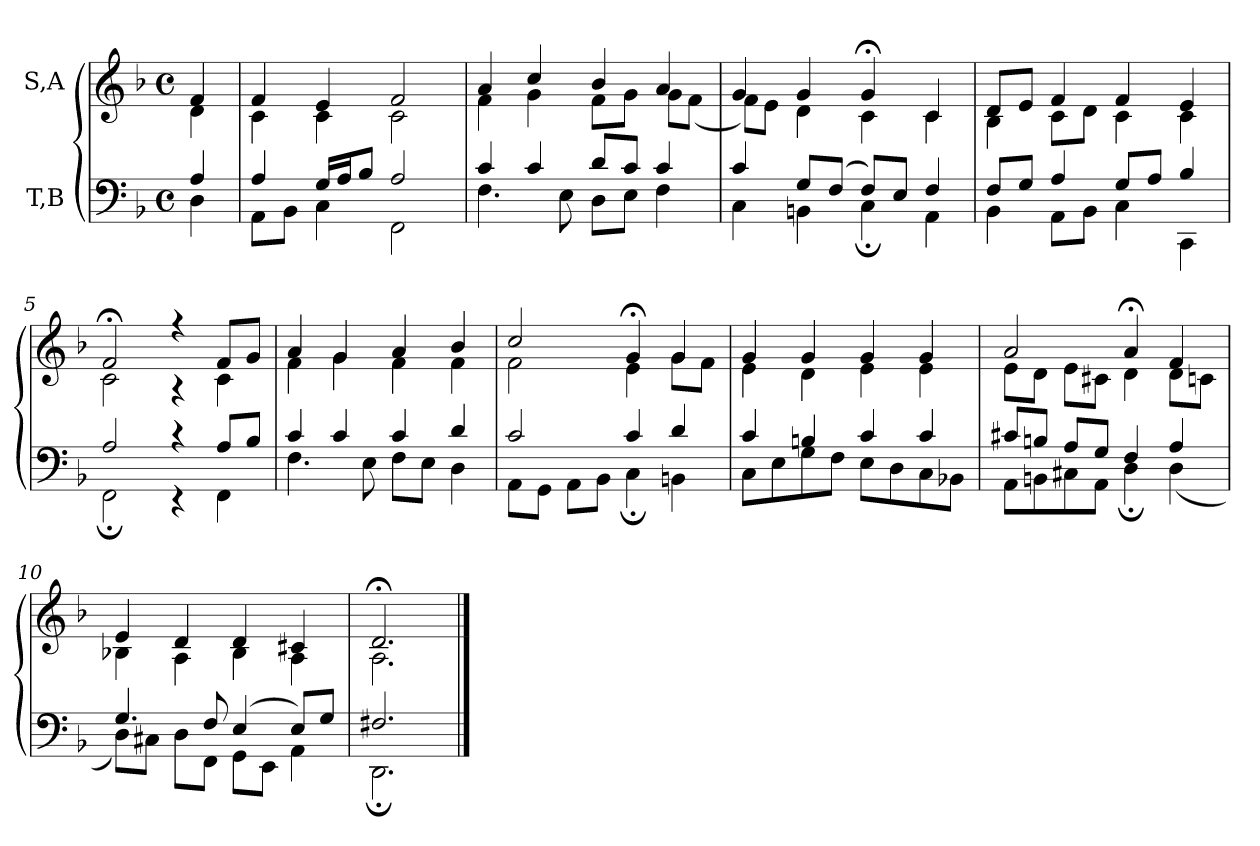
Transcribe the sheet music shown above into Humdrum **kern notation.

**kern	**kern
*part2	*part1
*staff2	*staff1
*I"T,B	*I"S,A
*clefF4	*clefG2
*k[b-]	*k[b-]
*M4/4	*M4/4
*met(c)	*met(c)
=	=
*^	*^
4A	4D	4f	4d
=1	=1	=1	=1
4A	8AAL	4f	4c
.	8BB-J	.	.
16GLL	4C	4e	4c
16AJ	.	.	.
8B-J	.	.	.
2A	2FF	2f	2c
=2	=2	=2	=2
4c	4.F	4a	4f
4c	.	4cc	4g
.	8E	.	.
8dL	8DL	4b-	8fL
8cJ	8EJ	.	8gJ
4c	4F	4a	8gL
.	.	.	(<8fJ
=3	=3	=3	=3
4c	4C	4g	8fL)
.	.	.	8eJ
8GL	4BBn	4g	4d
(>8FJ	.	.	.
8FL)	4C;	4g;<	4c
8EJ	.	.	.
4F	4AA	4c	4c
=4	=4	=4	=4
8FL	4BB-	8dL	4B-
8GJ	.	8eJ	.
4A	8AAL	4f	8cL
.	8BB-J	.	8dJ
8GL	4C	4f	4c
8AJ	.	.	.
4B-	4CC	4e	4c
=5	=5	=5	=5
2A	2FF;	2f;<	2c
4r	4r	4r	4r
8AL	4FF	8fL	4c
8B-J	.	8gJ	.
=6	=6	=6	=6
4c	4.F	4a	4f
4c	.	4g	4g
.	8E	.	.
4c	8FL	4a	4f
.	8EJ	.	.
4d	4D	4b-	4f
=7	=7	=7	=7
2c	8AAL	2cc	2f
.	8GGJ	.	.
.	8AAL	.	.
.	8BB-J	.	.
4c	4C;	4g;<	4e
4d	4BBn	4g	8gL
.	.	.	8fJ
=8	=8	=8	=8
4c	8CL	4g	4e
.	8E	.	.
4Bn	8G	4g	4d
.	8FJ	.	.
4c	8EL	4g	4e
.	8D	.	.
4c	8C	4g	4e
.	8BB-XJ	.	.
=9	=9	=9	=9
8c#XL	8AAL	2a	8eL
8BnJ	8BBn	.	8dJ
8AL	8C#X	.	8eL
8GJ	8AAJ	.	8c#XJ
4F	4D;	4a;<	4d
4A	(<4D	4f	8dL
.	.	.	8cnJ
=10	=10	=10	=10
4.G	8DL)	4e	4B-X
.	8C#XJ	.	.
.	8DL	4d	4A
8F	8FFJ	.	.
(>4E	8GGL	4d	4B-
.	8EEJ	.	.
8EL)	4AA	4c#X	4A
8GJ	.	.	.
=11	=11	=11	=11
2.F#X	2.DD;	2.d;<	2.A
*v	*v	*	*
*	*v	*v
==	==
*-	*-
